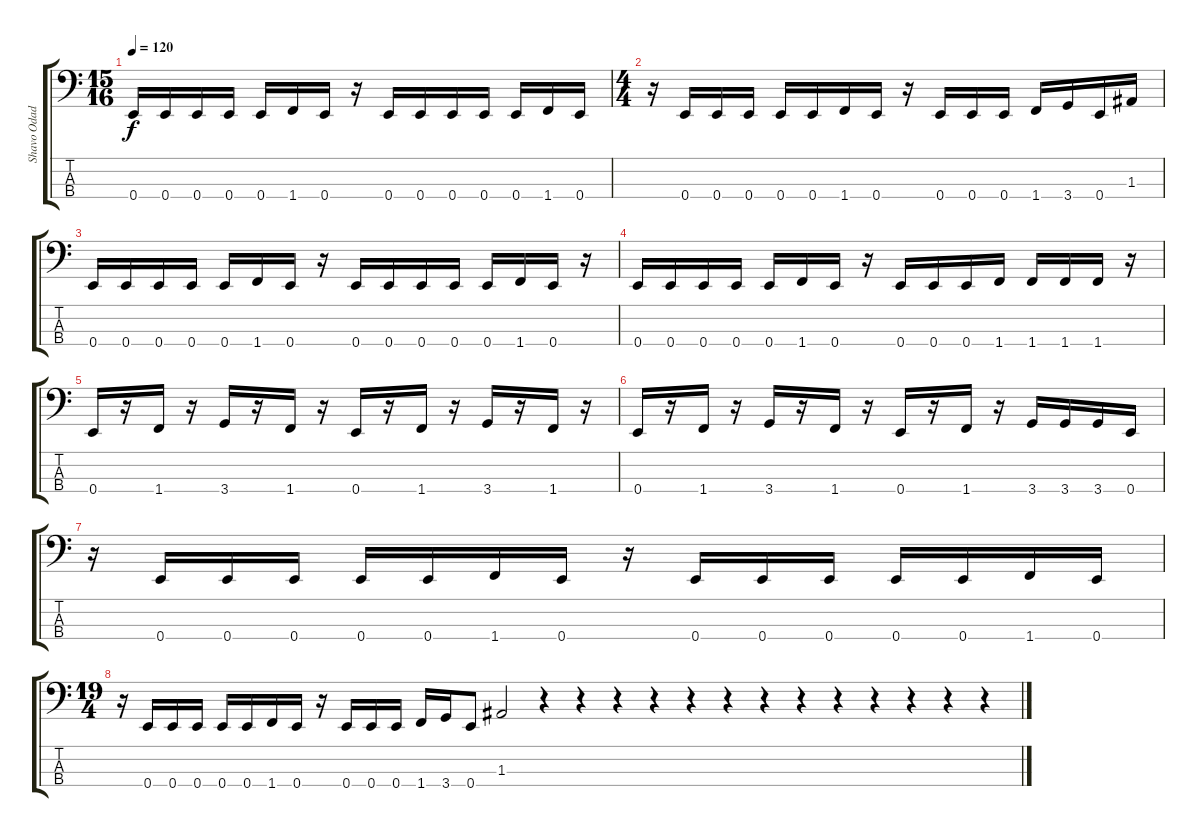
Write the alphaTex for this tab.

\track ("Shavo Odadjian" "Shavo Odad") {instrument electricbasspick}
\staff {score tabs}
\tuning (G2 D2 A1 E1) {hide}
\ts (15 16)
\tempo 120
\clef f4
\ks c
0.4.16{dy f} 0.4.16 0.4.16 0.4.16 0.4.16 1.4.16 0.4.16 r.16 0.4.16 0.4.16 0.4.16 0.4.16 0.4.16 1.4.16 0.4.16 |
\ts (4 4)
r.16 0.4.16 0.4.16 0.4.16 0.4.16 0.4.16 1.4.16 0.4.16 r.16 0.4.16 0.4.16 0.4.16 1.4.16 3.4.16 0.4.16 1.3.16 |
0.4.16 0.4.16 0.4.16 0.4.16 0.4.16 1.4.16 0.4.16 r.16 0.4.16 0.4.16 0.4.16 0.4.16 0.4.16 1.4.16 0.4.16 r.16 |
0.4.16 0.4.16 0.4.16 0.4.16 0.4.16 1.4.16 0.4.16 r.16 0.4.16 0.4.16 0.4.16 1.4.16 1.4.16 1.4.16 1.4.16 r.16 |
0.4.16 r.16 1.4.16 r.16 3.4.16 r.16 1.4.16 r.16 0.4.16 r.16 1.4.16 r.16 3.4.16 r.16 1.4.16 r.16 |
0.4.16 r.16 1.4.16 r.16 3.4.16 r.16 1.4.16 r.16 0.4.16 r.16 1.4.16 r.16 3.4.16 3.4.16 3.4.16 0.4.16 |
r.16 0.4.16 0.4.16 0.4.16 0.4.16 0.4.16 1.4.16 0.4.16 r.16 0.4.16 0.4.16 0.4.16 0.4.16 0.4.16 1.4.16 0.4.16 |
\ts (19 4)
r.16 0.4.16 0.4.16 0.4.16 0.4.16 0.4.16 1.4.16 0.4.16 r.16 0.4.16 0.4.16 0.4.16 1.4.16 3.4.16 0.4.8 1.3.2 r.4 r.4 r.4 r.4 r.4 r.4 r.4 r.4 r.4 r.4 r.4 r.4 r.4
